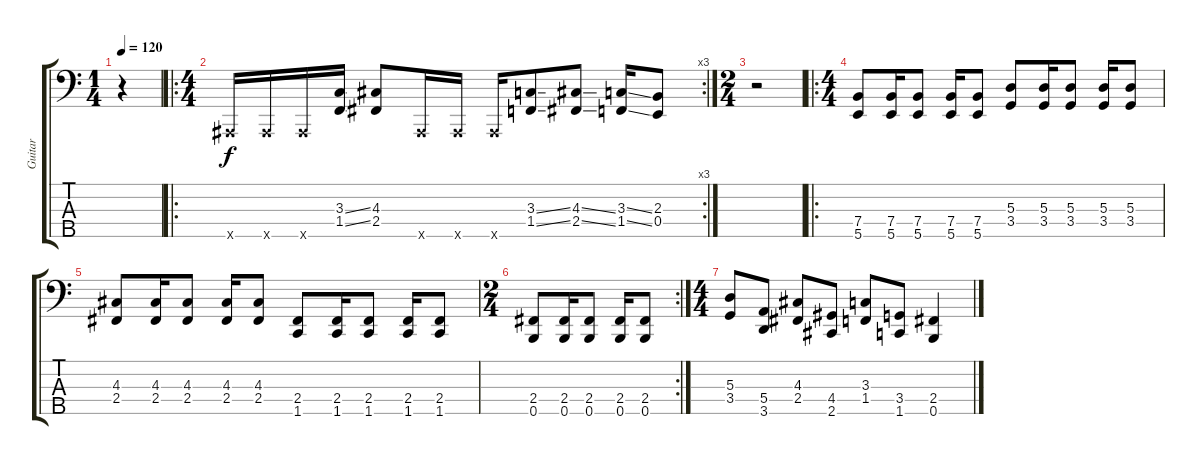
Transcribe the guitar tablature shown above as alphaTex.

\track ("Guitar" "Guitar") {instrument distortionguitar}
\staff {score tabs}
\tuning (G2 D2 A1 E1 B0) {hide}
\ts (1 4)
\tempo 120
\clef f4
\ks c
r.4{dy mp} |
\ro
\rc 3
\ts (4 4)
-1.5{x}.16{dy f} -1.5{x}.16 -1.5{x}.16 (3.3{ss} 1.4{ss}).16 (4.3 2.4).8 -1.5{x}.16 -1.5{x}.16 -1.5{x}.16 (3.3{ss} 1.4{ss}).8 (4.3{ss} 2.4{ss}).8 (3.3{ss} 1.4{ss}).16 (2.3 0.4).8 |
\ts (2 4)
r.2 |
\ro
\ts (4 4)
(7.4 5.5).8 (7.4 5.5).16 (7.4 5.5).8 (7.4 5.5).16 (7.4 5.5).8 (5.3 3.4).8 (5.3 3.4).16 (5.3 3.4).8 (5.3 3.4).16 (5.3 3.4).8 |
(4.3 2.4).8 (4.3 2.4).16 (4.3 2.4).8 (4.3 2.4).16 (4.3 2.4).8 (2.4 1.5).8 (2.4 1.5).16 (2.4 1.5).8 (2.4 1.5).16 (2.4 1.5).8 |
\rc 2
\ts (2 4)
(2.4 0.5).8 (2.4 0.5).16 (2.4 0.5).8 (2.4 0.5).16 (2.4 0.5).8 |
\ts (4 4)
(5.3 3.4).8 (5.4 3.5).8 (4.3 2.4).8 (4.4 2.5).8 (3.3 1.4).8 (3.4 1.5).8 (2.4 0.5).4
